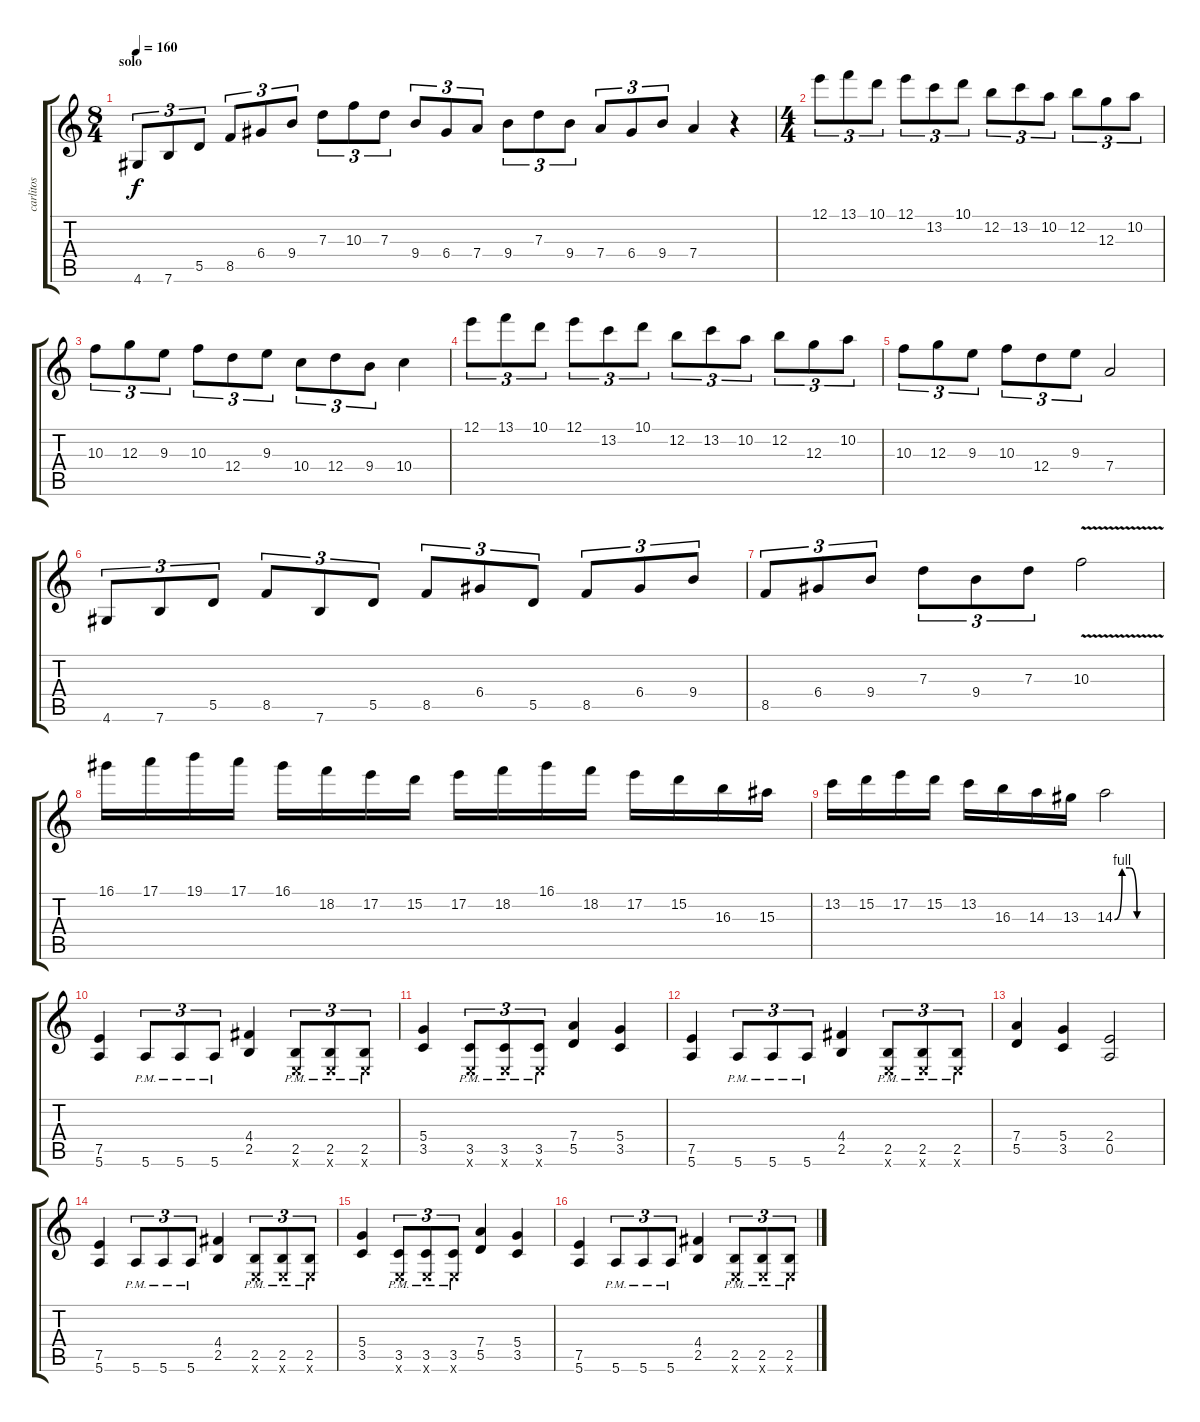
\track ("carlitos" "carlitos") {instrument overdrivenguitar}
\staff {score tabs}
\tuning (E4 B3 G3 D3 A2 E2) {hide}
\ts (8 4)
\section ("" "solo")
\tempo 160
\clef g2
\ks c
4.6.8{tu (3 2) dy f volume 16} 7.6.8{tu (3 2)} 5.5.8{tu (3 2)} 8.5.8{tu (3 2)} 6.4.8{tu (3 2)} 9.4.8{tu (3 2)} 7.3.8{tu (3 2)} 10.3.8{tu (3 2)} 7.3.8{tu (3 2)} 9.4.8{tu (3 2)} 6.4.8{tu (3 2)} 7.4.8{tu (3 2)} 9.4.8{tu (3 2)} 7.3.8{tu (3 2)} 9.4.8{tu (3 2)} 7.4.8{tu (3 2)} 6.4.8{tu (3 2)} 9.4.8{tu (3 2)} 7.4.4 r.4 |
\ts (4 4)
12.1.8{tu (3 2)} 13.1.8{tu (3 2)} 10.1.8{tu (3 2)} 12.1.8{tu (3 2)} 13.2.8{tu (3 2)} 10.1.8{tu (3 2)} 12.2.8{tu (3 2)} 13.2.8{tu (3 2)} 10.2.8{tu (3 2)} 12.2.8{tu (3 2)} 12.3.8{tu (3 2)} 10.2.8{tu (3 2)} |
10.3.8{tu (3 2)} 12.3.8{tu (3 2)} 9.3.8{tu (3 2)} 10.3.8{tu (3 2)} 12.4.8{tu (3 2)} 9.3.8{tu (3 2)} 10.4.8{tu (3 2)} 12.4.8{tu (3 2)} 9.4.8{tu (3 2)} 10.4.4 |
12.1.8{tu (3 2)} 13.1.8{tu (3 2)} 10.1.8{tu (3 2)} 12.1.8{tu (3 2)} 13.2.8{tu (3 2)} 10.1.8{tu (3 2)} 12.2.8{tu (3 2)} 13.2.8{tu (3 2)} 10.2.8{tu (3 2)} 12.2.8{tu (3 2)} 12.3.8{tu (3 2)} 10.2.8{tu (3 2)} |
10.3.8{tu (3 2)} 12.3.8{tu (3 2)} 9.3.8{tu (3 2)} 10.3.8{tu (3 2)} 12.4.8{tu (3 2)} 9.3.8{tu (3 2)} 7.4.2 |
4.6.8{tu (3 2)} 7.6.8{tu (3 2)} 5.5.8{tu (3 2)} 8.5.8{tu (3 2)} 7.6.8{tu (3 2)} 5.5.8{tu (3 2)} 8.5.8{tu (3 2)} 6.4.8{tu (3 2)} 5.5.8{tu (3 2)} 8.5.8{tu (3 2)} 6.4.8{tu (3 2)} 9.4.8{tu (3 2)} |
8.5.8{tu (3 2)} 6.4.8{tu (3 2)} 9.4.8{tu (3 2)} 7.3.8{tu (3 2)} 9.4.8{tu (3 2)} 7.3.8{tu (3 2)} 10.3{v}.2 |
16.1.16 17.1.16 19.1.16 17.1.16 16.1.16 18.2.16 17.2.16 15.2.16 17.2.16 18.2.16 16.1.16 18.2.16 17.2.16 15.2.16 16.3.16 15.3.16 |
13.2.16 15.2.16 17.2.16 15.2.16 13.2.16 16.3.16 14.3.16 13.3.16 14.3{be (custom 0 0 10 4 20 4 30 0 60 0)}.2 |
(7.5 5.6).4{volume 14} 5.6{pm}.8{tu (3 2)} 5.6{pm}.8{tu (3 2)} 5.6{pm}.8{tu (3 2)} (4.4 2.5).4 (2.5{pm} 0.6{x}).8{tu (3 2)} (2.5{pm} 0.6{x}).8{tu (3 2)} (2.5{pm} 0.6{x}).8{tu (3 2)} |
(5.4 3.5).4 (3.5{pm} 0.6{x}).8{tu (3 2)} (3.5{pm} 0.6{x}).8{tu (3 2)} (3.5{pm} 0.6{x}).8{tu (3 2)} (7.4 5.5).4 (5.4 3.5).4 |
(7.5 5.6).4 5.6{pm}.8{tu (3 2)} 5.6{pm}.8{tu (3 2)} 5.6{pm}.8{tu (3 2)} (4.4 2.5).4 (2.5{pm} 0.6{x}).8{tu (3 2)} (2.5{pm} 0.6{x}).8{tu (3 2)} (2.5{pm} 0.6{x}).8{tu (3 2)} |
(7.4 5.5).4 (5.4 3.5).4 (2.4 0.5).2 |
(7.5 5.6).4{volume 14} 5.6{pm}.8{tu (3 2)} 5.6{pm}.8{tu (3 2)} 5.6{pm}.8{tu (3 2)} (4.4 2.5).4 (2.5{pm} 0.6{x}).8{tu (3 2)} (2.5{pm} 0.6{x}).8{tu (3 2)} (2.5{pm} 0.6{x}).8{tu (3 2)} |
(5.4 3.5).4 (3.5{pm} 0.6{x}).8{tu (3 2)} (3.5{pm} 0.6{x}).8{tu (3 2)} (3.5{pm} 0.6{x}).8{tu (3 2)} (7.4 5.5).4 (5.4 3.5).4 |
(7.5 5.6).4 5.6{pm}.8{tu (3 2)} 5.6{pm}.8{tu (3 2)} 5.6{pm}.8{tu (3 2)} (4.4 2.5).4 (2.5{pm} 0.6{x}).8{tu (3 2)} (2.5{pm} 0.6{x}).8{tu (3 2)} (2.5{pm} 0.6{x}).8{tu (3 2)}
